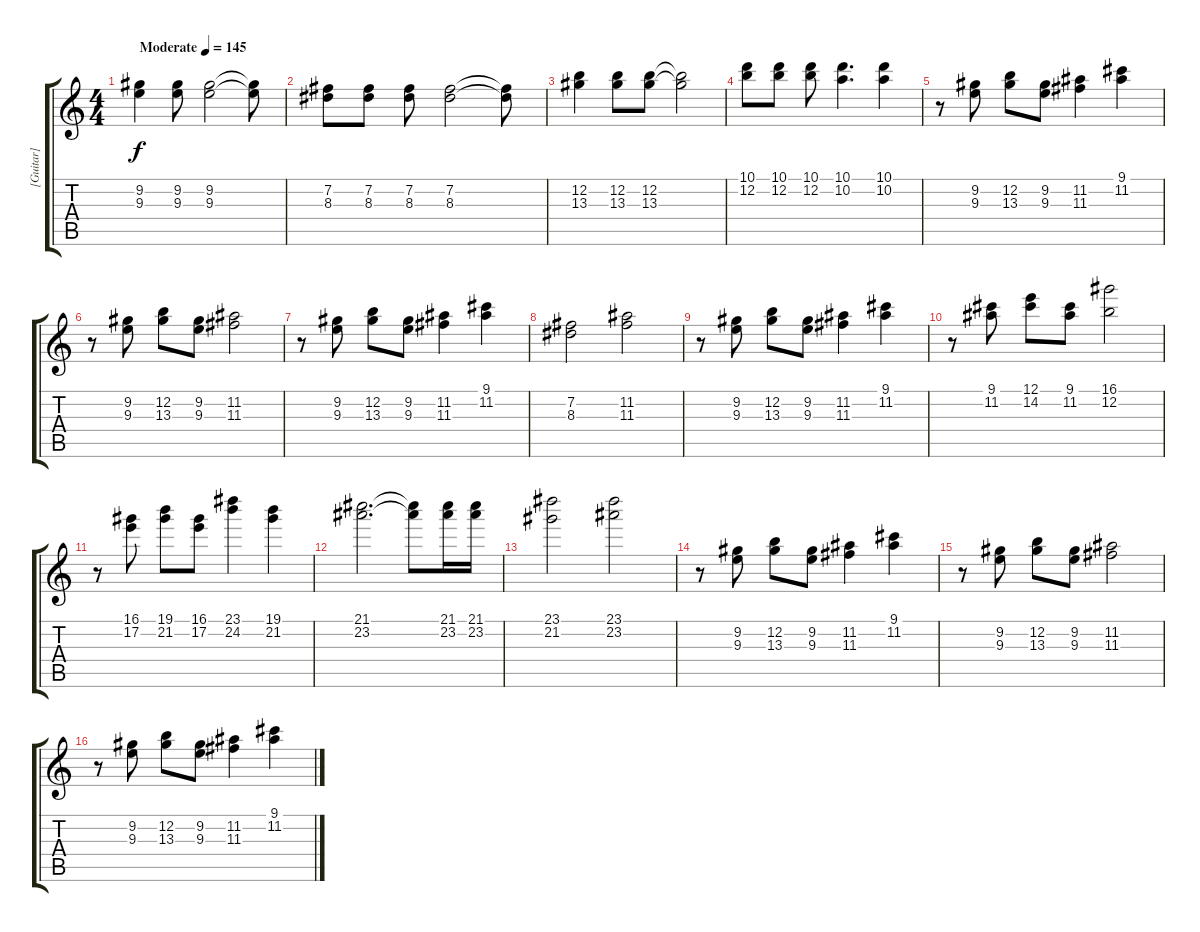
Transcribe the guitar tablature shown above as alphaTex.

\track ("[Guitar]" "[Guitar]") {instrument distortionguitar}
\staff {score tabs}
\tuning (E4 B3 G3 D3 A2 E2) {hide}
\ts (4 4)
\tempo (145 "Moderate")
\clef g2
\ks c
(9.2 9.3).4{dy f instrument distortionguitar} (9.2 9.3).8 (9.2 9.3).2 (9.2{t} 9.3{t}).8 |
(7.2 8.3).8 (7.2 8.3).8 (7.2 8.3).8 (7.2 8.3).2 (7.2{t} 8.3{t}).8 |
(12.2 13.3).4 (12.2 13.3).8 (12.2 13.3).8 (12.2{t} 13.3{t}).2 |
(10.1 12.2).8 (10.1 12.2).8 (10.1 12.2).8 (10.1 10.2).4{d} (10.1 10.2).4 |
r.8 (9.2 9.3).8 (12.2 13.3).8 (9.2 9.3).8 (11.2 11.3).4 (9.1 11.2).4 |
r.8 (9.2 9.3).8 (12.2 13.3).8 (9.2 9.3).8 (11.2 11.3).2 |
r.8 (9.2 9.3).8 (12.2 13.3).8 (9.2 9.3).8 (11.2 11.3).4 (9.1 11.2).4 |
(7.2 8.3).2 (11.2 11.3).2 |
r.8 (9.2 9.3).8 (12.2 13.3).8 (9.2 9.3).8 (11.2 11.3).4 (9.1 11.2).4 |
r.8 (9.1 11.2).8 (12.1 14.2).8 (9.1 11.2).8 (16.1 12.2).2 |
r.8 (16.1 17.2).8 (19.1 21.2).8 (16.1 17.2).8 (23.1 24.2).4 (19.1 21.2).4 |
(21.1 23.2).2{d} (21.1{t} 23.2{t}).8 (21.1 23.2).16 (21.1 23.2).16 |
(23.1 21.2).2 (23.1 23.2).2 |
r.8 (9.2 9.3).8 (12.2 13.3).8 (9.2 9.3).8 (11.2 11.3).4 (9.1 11.2).4 |
r.8 (9.2 9.3).8 (12.2 13.3).8 (9.2 9.3).8 (11.2 11.3).2 |
r.8 (9.2 9.3).8 (12.2 13.3).8 (9.2 9.3).8 (11.2 11.3).4 (9.1 11.2).4
